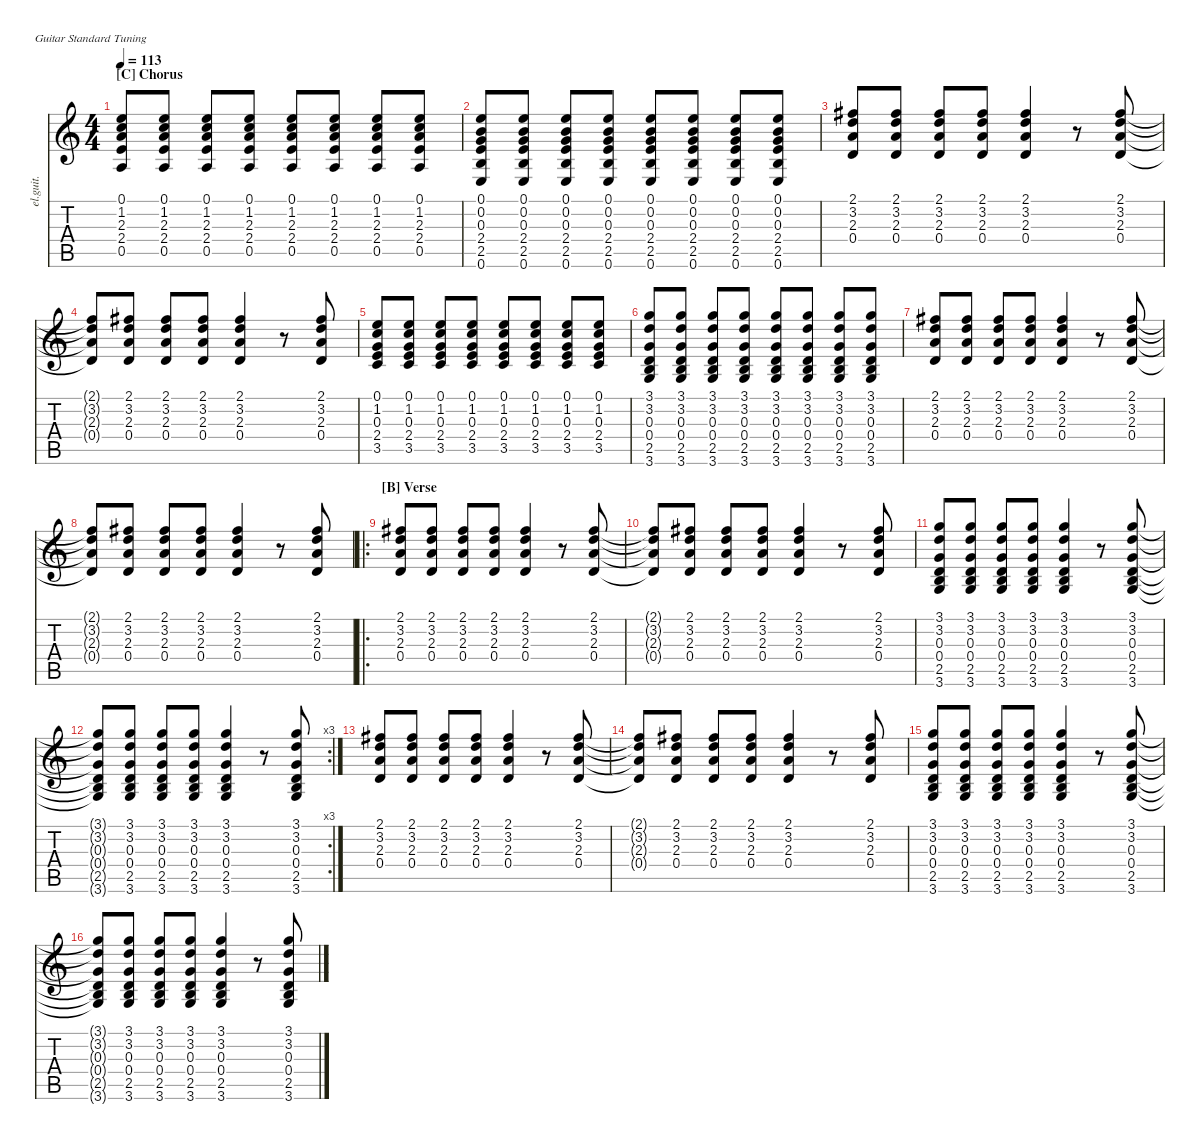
\defaultSystemsLayout 4
\hideDynamics
\bracketExtendMode nobrackets
\otherSystemsTrackNameOrientation horizontal
\track ("Clean Guitar" "el.guit.") {instrument electricguitarclean}
\staff {score tabs}
\tuning (E4 B3 G3 D3 A2 E2)
\ts (4 4)
\section ("C" "Chorus")
\tempo 113
\clef g2
\ks c
(0.5 2.4 2.3 1.2 0.1).8{dy mf} (0.5 2.4 2.3 1.2 0.1).8 (0.5 2.4 2.3 1.2 0.1).8 (0.5 2.4 2.3 1.2 0.1).8 (0.5 2.4 2.3 1.2 0.1).8 (0.5 2.4 2.3 1.2 0.1).8 (0.5 2.4 2.3 1.2 0.1).8 (0.5 2.4 2.3 1.2 0.1).8 |
(0.6 2.5 2.4 0.3 0.2 0.1).8 (0.6 2.5 2.4 0.3 0.2 0.1).8 (0.6 2.5 2.4 0.3 0.2 0.1).8 (0.6 2.5 2.4 0.3 0.2 0.1).8 (0.6 2.5 2.4 0.3 0.2 0.1).8 (0.6 2.5 2.4 0.3 0.2 0.1).8 (0.6 2.5 2.4 0.3 0.2 0.1).8 (0.6 2.5 2.4 0.3 0.2 0.1).8 |
(0.4 2.3 3.2 2.1).8 (0.4 2.3 3.2 2.1).8 (0.4 2.3 3.2 2.1).8 (0.4 2.3 3.2 2.1).8 (0.4 2.3 3.2 2.1).4 r.8 (0.4 2.3 3.2 2.1).8 |
(0.4{t} 2.3{t} 3.2{t} 2.1{t}).8 (0.4 2.3 3.2 2.1).8 (0.4 2.3 3.2 2.1).8 (0.4 2.3 3.2 2.1).8 (0.4 2.3 3.2 2.1).4 r.8 (0.4 2.3 3.2 2.1).8 |
(3.5 2.4 0.3 1.2 0.1).8 (3.5 2.4 0.3 1.2 0.1).8 (3.5 2.4 0.3 1.2 0.1).8 (3.5 2.4 0.3 1.2 0.1).8 (3.5 2.4 0.3 1.2 0.1).8 (3.5 2.4 0.3 1.2 0.1).8 (3.5 2.4 0.3 1.2 0.1).8 (3.5 2.4 0.3 1.2 0.1).8 |
(3.6 2.5 0.4 0.3 3.2 3.1).8 (3.6 2.5 0.4 0.3 3.2 3.1).8 (3.6 2.5 0.4 0.3 3.2 3.1).8 (3.6 2.5 0.4 0.3 3.2 3.1).8 (3.6 2.5 0.4 0.3 3.2 3.1).8 (3.6 2.5 0.4 0.3 3.2 3.1).8 (3.6 2.5 0.4 0.3 3.2 3.1).8 (3.6 2.5 0.4 0.3 3.2 3.1).8 |
(0.4 2.3 3.2 2.1).8 (0.4 2.3 3.2 2.1).8 (0.4 2.3 3.2 2.1).8 (0.4 2.3 3.2 2.1).8 (0.4 2.3 3.2 2.1).4 r.8 (0.4 2.3 3.2 2.1).8 |
(0.4{t} 2.3{t} 3.2{t} 2.1{t}).8 (0.4 2.3 3.2 2.1).8 (0.4 2.3 3.2 2.1).8 (0.4 2.3 3.2 2.1).8 (0.4 2.3 3.2 2.1).4 r.8 (0.4 2.3 3.2 2.1).8 |
\ro
\section ("B" "Verse")
(0.4 2.3 3.2 2.1).8 (0.4 2.3 3.2 2.1).8 (0.4 2.3 3.2 2.1).8 (0.4 2.3 3.2 2.1).8 (0.4 2.3 3.2 2.1).4 r.8 (0.4 2.3 3.2 2.1).8 |
(0.4{t} 2.3{t} 3.2{t} 2.1{t}).8 (0.4 2.3 3.2 2.1).8 (0.4 2.3 3.2 2.1).8 (0.4 2.3 3.2 2.1).8 (0.4 2.3 3.2 2.1).4 r.8 (0.4 2.3 3.2 2.1).8 |
(0.4 0.3 3.2 3.1 3.6 2.5).8 (0.4 0.3 3.2 3.1 3.6 2.5).8 (0.4 0.3 3.2 3.1 3.6 2.5).8 (0.4 0.3 3.2 3.1 3.6 2.5).8 (0.4 0.3 3.2 3.1 3.6 2.5).4 r.8 (0.4 0.3 3.2 3.1 3.6 2.5).8 |
\rc 3
(0.4{t} 0.3{t} 3.2{t} 3.1{t} 3.6{t} 2.5{t}).8 (0.4 0.3 3.2 3.1 3.6 2.5).8 (0.4 0.3 3.2 3.1 3.6 2.5).8 (0.4 0.3 3.2 3.1 3.6 2.5).8 (0.4 0.3 3.2 3.1 3.6 2.5).4 r.8 (0.4 0.3 3.2 3.1 3.6 2.5).8 |
(0.4 2.3 3.2 2.1).8 (0.4 2.3 3.2 2.1).8 (0.4 2.3 3.2 2.1).8 (0.4 2.3 3.2 2.1).8 (0.4 2.3 3.2 2.1).4 r.8 (0.4 2.3 3.2 2.1).8 |
(0.4{t} 2.3{t} 3.2{t} 2.1{t}).8 (0.4 2.3 3.2 2.1).8 (0.4 2.3 3.2 2.1).8 (0.4 2.3 3.2 2.1).8 (0.4 2.3 3.2 2.1).4 r.8 (0.4 2.3 3.2 2.1).8 |
(0.4 0.3 3.2 3.1 3.6 2.5).8 (0.4 0.3 3.2 3.1 3.6 2.5).8 (0.4 0.3 3.2 3.1 3.6 2.5).8 (0.4 0.3 3.2 3.1 3.6 2.5).8 (0.4 0.3 3.2 3.1 3.6 2.5).4 r.8 (0.4 0.3 3.2 3.1 3.6 2.5).8 |
(0.4{t} 0.3{t} 3.2{t} 3.1{t} 3.6{t} 2.5{t}).8 (0.4 0.3 3.2 3.1 3.6 2.5).8 (0.4 0.3 3.2 3.1 3.6 2.5).8 (0.4 0.3 3.2 3.1 3.6 2.5).8 (0.4 0.3 3.2 3.1 3.6 2.5).4 r.8 (0.4 0.3 3.2 3.1 3.6 2.5).8
